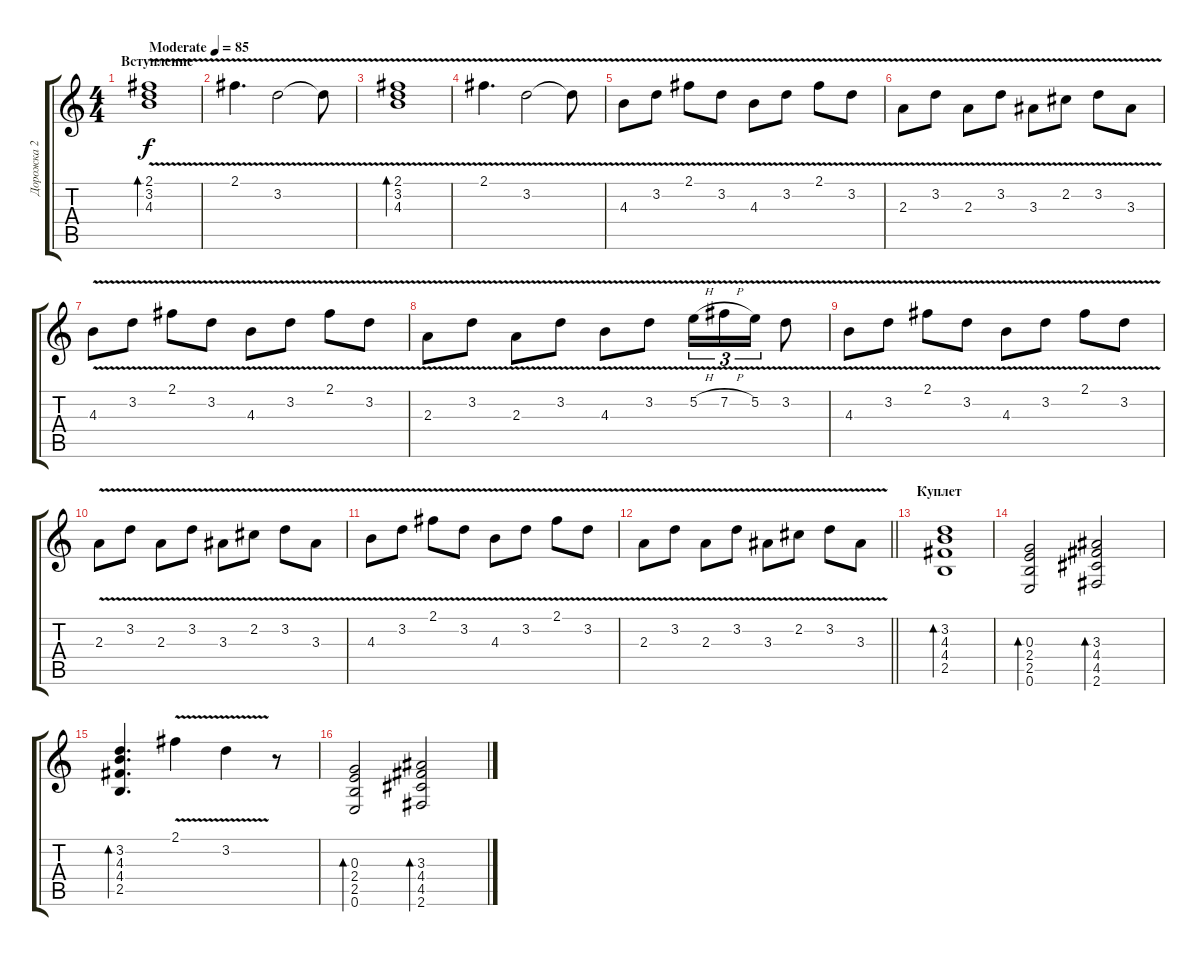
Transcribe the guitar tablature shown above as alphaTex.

\track ("Дорожка 2" "Дорожка 2") {instrument electricguitarclean}
\staff {score tabs}
\tuning (E4 B3 G3 D3 A2 E2) {hide}
\ts (4 4)
\section ("" "Вступление")
\tempo (85 "Moderate")
\clef g2
\ks c
(2.1{v} 3.2{v} 4.3{v}).1{bd 120 dy f instrument electricguitarclean} |
2.1{v}.4{d} 3.2{v}.2 3.2{t}.8 |
(2.1{v} 3.2{v} 4.3{v}).1{bd 120} |
2.1{v}.4{d} 3.2{v}.2 3.2{t}.8 |
4.3{v}.8 3.2{v}.8 2.1{v}.8 3.2{v}.8 4.3{v}.8 3.2{v}.8 2.1{v}.8 3.2{v}.8 |
2.3{v}.8 3.2{v}.8 2.3{v}.8 3.2{v}.8 3.3{v}.8 2.2{v}.8 3.2{v}.8 3.3{v}.8 |
4.3{v}.8 3.2{v}.8 2.1{v}.8 3.2{v}.8 4.3{v}.8 3.2{v}.8 2.1{v}.8 3.2{v}.8 |
2.3{v}.8 3.2{v}.8 2.3{v}.8 3.2{v}.8 4.3{v}.8 3.2{v}.8 5.2{v h}.16{tu (3 2)} 7.2{v h}.16{tu (3 2)} 5.2{v}.16{tu (3 2)} 3.2{v}.8 |
4.3{v}.8 3.2{v}.8 2.1{v}.8 3.2{v}.8 4.3{v}.8 3.2{v}.8 2.1{v}.8 3.2{v}.8 |
2.3{v}.8 3.2{v}.8 2.3{v}.8 3.2{v}.8 3.3{v}.8 2.2{v}.8 3.2{v}.8 3.3{v}.8 |
4.3{v}.8 3.2{v}.8 2.1{v}.8 3.2{v}.8 4.3{v}.8 3.2{v}.8 2.1{v}.8 3.2{v}.8 |
\barLineRight lightlight
2.3{v}.8 3.2{v}.8 2.3{v}.8 3.2{v}.8 3.3{v}.8 2.2{v}.8 3.2{v}.8 3.3{v}.8 |
\section ("" "Куплет")
(3.2 4.3 4.4 2.5).1{bd 120} |
(0.3 2.4 2.5 0.6).2{bd 120} (3.3 4.4 4.5 2.6).2{bd 120} |
(3.2 4.3 4.4 2.5).4{d bd 120} 2.1{v}.4 3.2{v}.4 r.8 |
(0.3 2.4 2.5 0.6).2{bd 120} (3.3 4.4 4.5 2.6).2{bd 120}
